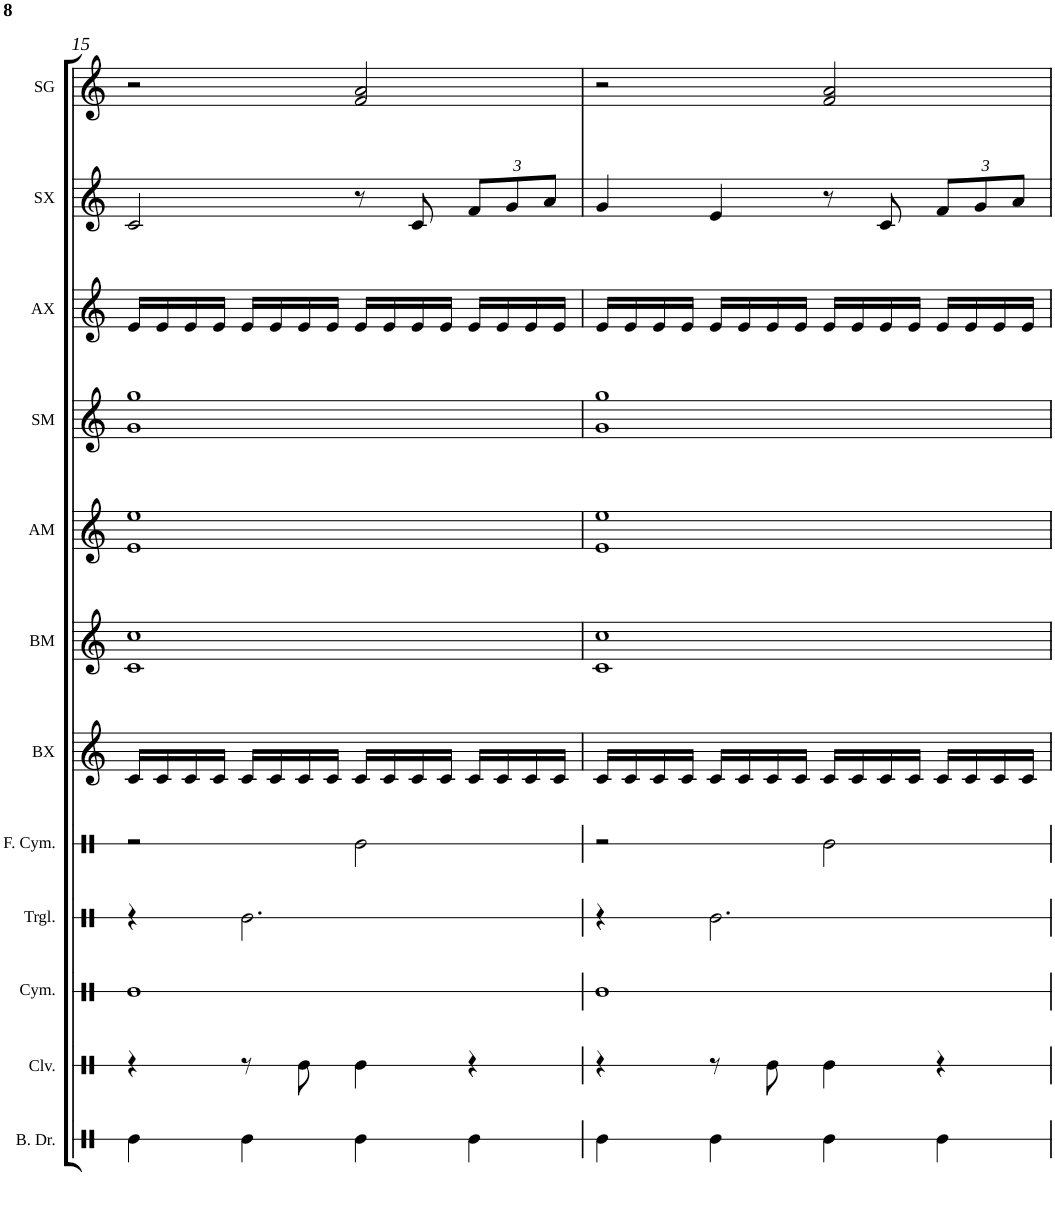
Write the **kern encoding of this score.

**kern	**kern	**kern	**kern	**kern	**kern	**kern	**kern	**kern	**kern	**kern	**kern
*part12	*part11	*part10	*part9	*part8	*part7	*part6	*part5	*part4	*part3	*part2	*part1
*staff12	*staff11	*staff10	*staff9	*staff8	*staff7	*staff6	*staff5	*staff4	*staff3	*staff2	*staff1
*I"Bass Drum	*I"Claves	*I"Cymbals	*I"Triangle	*I"Finger Cymbals	*I"Bass Xylophone	*I"Bass Metallophone	*I"Alto Metallophone	*I"Soprano Metallophone	*I"Alto Xylophone	*I"Soprano Xylophone	*I"Soprano Glockenspiel
*I'B. Dr.	*I'Clv.	*I'Cym.	*I'Trgl.	*I'F. Cym.	*I'BX	*I'BM	*I'AM	*I'SM	*I'AX	*I'SX	*I'SG
!!LO:PB:g=z
*clefX	*clefX	*clefX	*clefX	*clefX	*clefG2	*clefG2	*clefG2	*clefG2	*clefG2	*clefG2	*clefG2
*	*	*	*	*	*Trd7c12	*Trd7c12	*	*Trd-7c-12	*	*Trd-7c-12	*Trd-14c-24
*k[]	*k[]	*k[]	*k[]	*k[]	*k[]	*k[]	*k[]	*k[]	*k[]	*k[]	*k[]
*M4/4	*M4/4	*M4/4	*M4/4	*M4/4	*M4/4	*M4/4	*M4/4	*M4/4	*M4/4	*M4/4	*M4/4
=15	=15	=15	=15	=15	=15	=15	=15	=15	=15	=15	=15
4Re\	4r	1Re	4r	2r	16c/LL	1c 1cc	1e 1ee	1g 1gg	16e/LL	2c/	2r
.	.	.	.	.	16c/	.	.	.	16e/	.	.
.	.	.	.	.	16c/	.	.	.	16e/	.	.
.	.	.	.	.	16c/JJ	.	.	.	16e/JJ	.	.
4Re\	8r	.	2.Re\	.	16c/LL	.	.	.	16e/LL	.	.
.	.	.	.	.	16c/	.	.	.	16e/	.	.
.	8Re\	.	.	.	16c/	.	.	.	16e/	.	.
.	.	.	.	.	16c/JJ	.	.	.	16e/JJ	.	.
4Re\	4Re\	.	.	2Re\	16c/LL	.	.	.	16e/LL	8r	2f/ 2a/
.	.	.	.	.	16c/	.	.	.	16e/	.	.
.	.	.	.	.	16c/	.	.	.	16e/	8c/	.
.	.	.	.	.	16c/JJ	.	.	.	16e/JJ	.	.
*	*	*	*	*	*	*	*	*	*	*Xbrackettup	*
4Re\	4r	.	.	.	16c/LL	.	.	.	16e/LL	12f/L	.
.	.	.	.	.	16c/	.	.	.	16e/	.	.
.	.	.	.	.	.	.	.	.	.	12g/	.
.	.	.	.	.	16c/	.	.	.	16e/	.	.
.	.	.	.	.	.	.	.	.	.	12a/J	.
.	.	.	.	.	16c/JJ	.	.	.	16e/JJ	.	.
=16	=16	=16	=16	=16	=16	=16	=16	=16	=16	=16	=16
4Re\	4r	1Re	4r	2r	16c/LL	1c 1cc	1e 1ee	1g 1gg	16e/LL	4g/	2r
.	.	.	.	.	16c/	.	.	.	16e/	.	.
.	.	.	.	.	16c/	.	.	.	16e/	.	.
.	.	.	.	.	16c/JJ	.	.	.	16e/JJ	.	.
4Re\	8r	.	2.Re\	.	16c/LL	.	.	.	16e/LL	4e/	.
.	.	.	.	.	16c/	.	.	.	16e/	.	.
.	8Re\	.	.	.	16c/	.	.	.	16e/	.	.
.	.	.	.	.	16c/JJ	.	.	.	16e/JJ	.	.
4Re\	4Re\	.	.	2Re\	16c/LL	.	.	.	16e/LL	8r	2f/ 2a/
.	.	.	.	.	16c/	.	.	.	16e/	.	.
.	.	.	.	.	16c/	.	.	.	16e/	8c/	.
.	.	.	.	.	16c/JJ	.	.	.	16e/JJ	.	.
4Re\	4r	.	.	.	16c/LL	.	.	.	16e/LL	12f/L	.
.	.	.	.	.	16c/	.	.	.	16e/	.	.
.	.	.	.	.	.	.	.	.	.	12g/	.
.	.	.	.	.	16c/	.	.	.	16e/	.	.
.	.	.	.	.	.	.	.	.	.	12a/J	.
.	.	.	.	.	16c/JJ	.	.	.	16e/JJ	.	.
=	=	=	=	=	=	=	=	=	=	=	=
*-	*-	*-	*-	*-	*-	*-	*-	*-	*-	*-	*-
